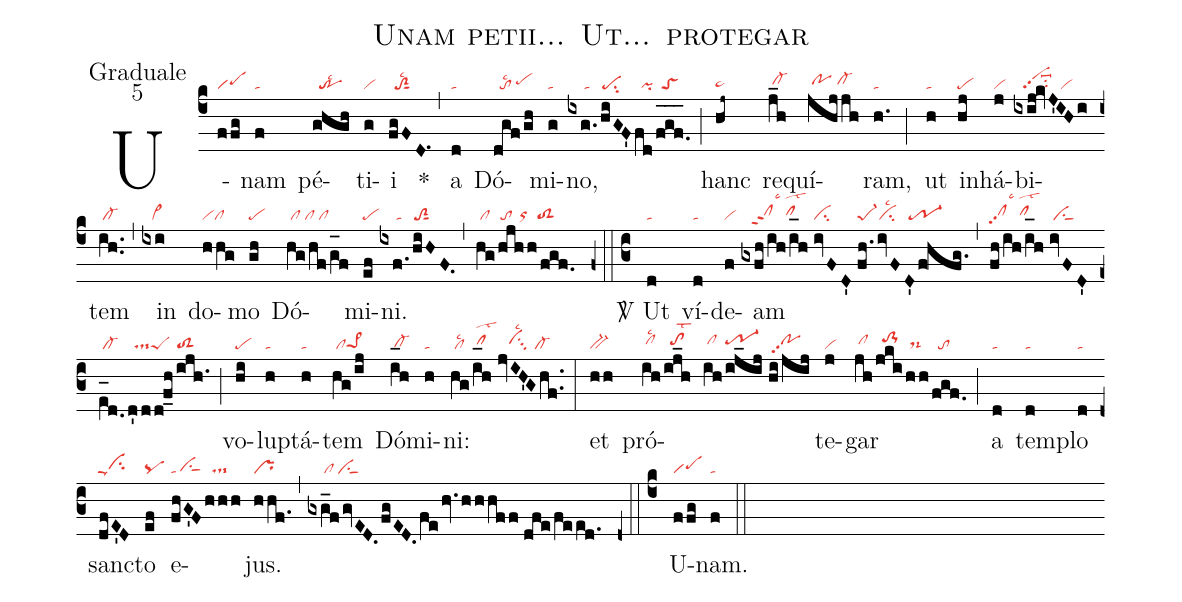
name:Unam petii... Ut... protegar;
office-part:Graduale;
mode:5;
nabc-lines:1;
%%
(c4) U(ffg|scM2)nam(f|ta) pé(ghgh|//trlsc2)ti(g|vi)i(fgFD.1|//toS2sut1lsc2) *(,)
a(d|ta) Dó(dgf/gh|//tolsc2/pehh)mi(g|ta)no,(ixg./hiGF'|/////ta////pesu2|fd/f_[oh:h]g_[oh:h]f._[oh:h]|//pi//toS) (;)
hanc(hj~|pe~hg) re(j_h|/cl-hh)quí(jhjjh|/pohh/cl-hh)ram,(h.|ta) (;)
ut(h|ta) in(hj|pe)há(j|vi)bi(ixij!kvJ'IHi|///vihjpp2suv1su2//vi)tem(ih..|/cl-) (,)
in(ixi|///vi>) do(hhg|vicl)mo(gh|pe) Dó(hg/hf/g_[oh:h]f|/cl/cl/cl)mi(ef|pe)ni.(ixf./hiHF.|/////ta////toS2sut1) (,)
(hg/hjhh/fgf.|/cl///to//orhg//toS2) (z0::c3)

<sp>V/</sp>
Ut(d|ta) ví(d|ta)de(f|vi)am(gxfh/ih/i_[oh:h]h|///clhhppt2lsc3/clhhlst2|//ivFD'|ci|//fh.ivFD'f!hfg.|pe-1cilsc2///tr-1) (,)
(fh/ih/i_[oh:h]h|clhhpp2lsc3/clhhlst2|//ivFD'|/ciS|e_[oh:h][ll:1]d.0|/cl-|d'dd!f_h/ijh.1|//ts-peS//toS2) (;)
vo(hi|pe)lup(h|ta)tá(h|ta)tem(hg/ij|/clpe>1hg)
Dó(i_[oh:h]h|/cl-hg)mi(h|ta)ni:(hg|/cllsc2|/i_[oh:h]h|/clhhlst2|//jvIH'Ghf..|///ci1hhlsc2//cl-) (:)
et(hh|bv-) pró(ih|/clhhlsc2|/ij_h|//tohhlst2| ih|/clhh|/ij_ij|tr-1hh|//hi/jij|/pohhpp2)te(j|vi)gar(jh|/clhh|/jki|//to-1hi|/hh|/ds-hg|/fgf.|//tohf) (;)
a(d|ta) tem(d|ta)plo(d|ta) san(dfE'D|cippu1)cto(ef|pq) e(fhG'Fhhh|ta/ciShg///ts-)jus.(hhf.|pr) (,) (gxg_fgvED.|/////cl/ciS|fgED.fe/hv.hhhff//dfe/feed.) (z0::c4)

U(ffg|scM2)nam.(f|ta) (::)
